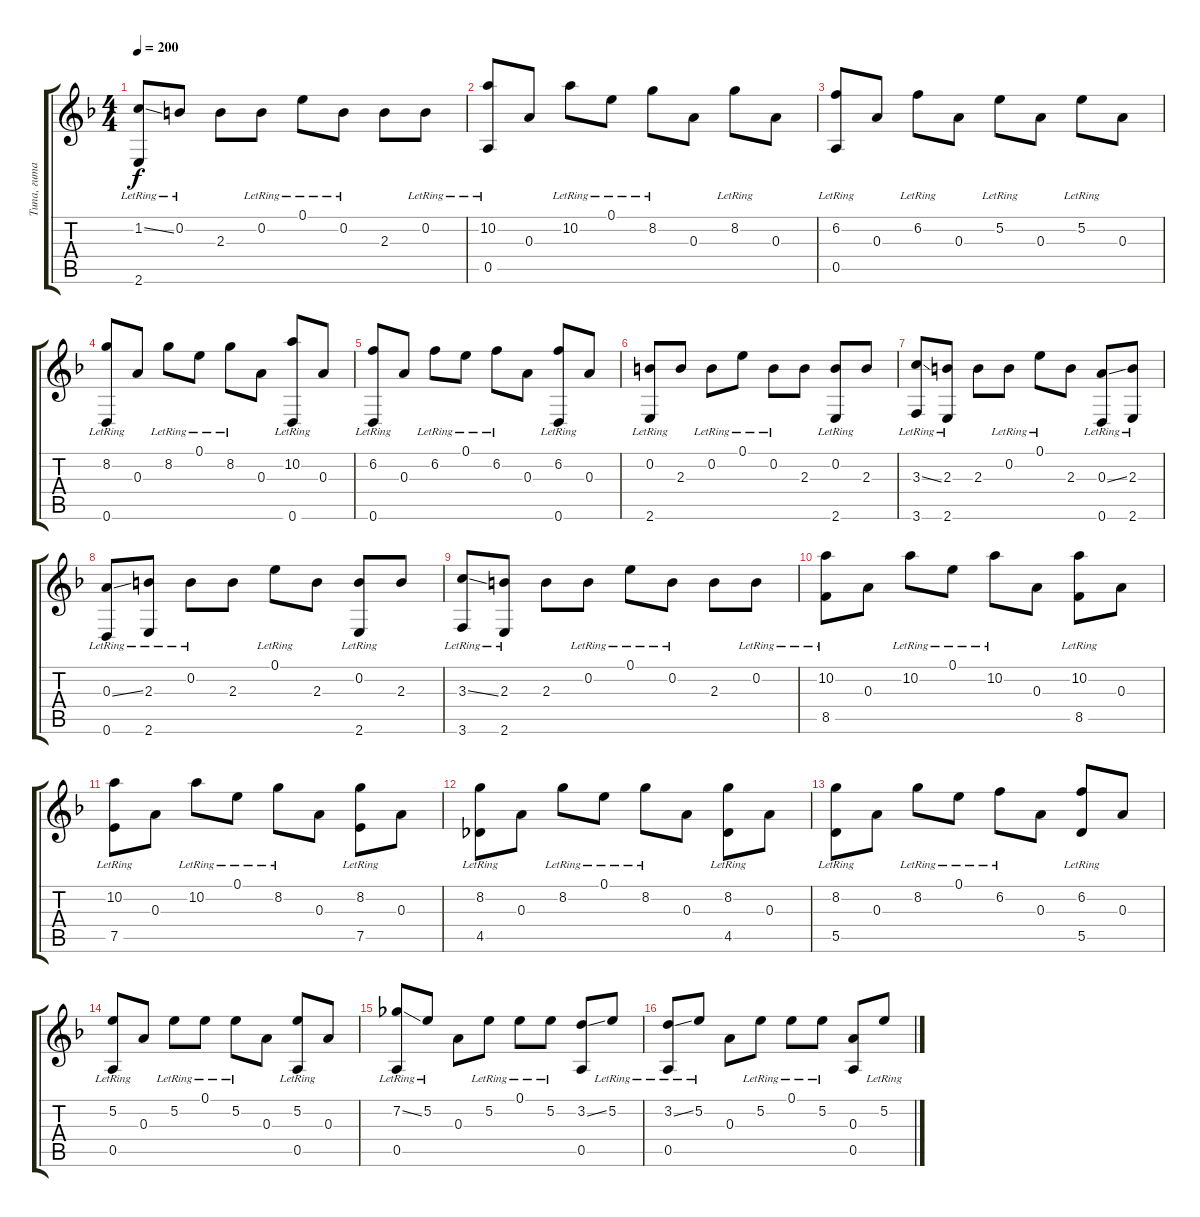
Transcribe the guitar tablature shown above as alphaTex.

\track ("Типа, гитара" "Типа, гита") {instrument acousticguitarsteel}
\staff {score tabs}
\tuning (E4 B3 A3 D3 A2 D2) {hide}
\ts (4 4)
\tempo 200
\clef g2
\ks f
(1.2{ss} 2.6{lr}).8{dy f} 0.2{lr}.8 2.3.8 0.2{lr}.8 0.1{lr}.8 0.2{lr}.8 2.3.8 0.2{lr}.8 |
(10.2{lr} 0.5{lr}).8 0.3.8 10.2{lr}.8 0.1{lr}.8 8.2{lr}.8 0.3.8 8.2{lr}.8 0.3.8 |
(6.2{lr} 0.5{lr}).8 0.3.8 6.2{lr}.8 0.3.8 5.2{lr}.8 0.3.8 5.2{lr}.8 0.3.8 |
(8.2{lr} 0.6{lr}).8 0.3.8 8.2{lr}.8 0.1{lr}.8 8.2{lr}.8 0.3.8 (10.2{lr} 0.6).8 0.3.8 |
(6.2{lr} 0.6{lr}).8 0.3.8 6.2{lr}.8 0.1{lr}.8 6.2{lr}.8 0.3.8 (6.2{lr} 0.6).8 0.3.8 |
(0.2{lr} 2.6{lr}).8 2.3.8 0.2{lr}.8 0.1{lr}.8 0.2{lr}.8 2.3.8 (0.2{lr} 2.6).8 2.3.8 |
(3.3{ss} 3.6{lr}).8 (2.3 2.6{lr}).8 2.3.8 0.2{lr}.8 0.1{lr}.8 2.3.8 (0.3{ss} 0.6{lr}).8 (2.3 2.6{lr}).8 |
(0.3{ss} 0.6{lr}).8 (2.3 2.6{lr}).8 0.2{lr}.8 2.3.8 0.1{lr}.8 2.3.8 (0.2{lr} 2.6{lr}).8 2.3.8 |
(3.3{ss} 3.6{lr}).8 (2.3 2.6{lr}).8 2.3.8 0.2{lr}.8 0.1{lr}.8 0.2{lr}.8 2.3.8 0.2{lr}.8 |
(10.2{lr} 8.5{lr}).8 0.3.8 10.2{lr}.8 0.1{lr}.8 10.2{lr}.8 0.3.8 (10.2{lr} 8.5).8 0.3.8 |
(10.2{lr} 7.5{lr}).8 0.3.8 10.2{lr}.8 0.1{lr}.8 8.2{lr}.8 0.3.8 (8.2{lr} 7.5).8 0.3.8 |
(8.2{lr} 4.5{lr}).8 0.3.8 8.2{lr}.8 0.1{lr}.8 8.2{lr}.8 0.3.8 (8.2{lr} 4.5).8 0.3.8 |
(8.2{lr} 5.5{lr}).8 0.3.8 8.2{lr}.8 0.1{lr}.8 6.2{lr}.8 0.3.8 (6.2{lr} 5.5).8 0.3.8 |
(5.2{lr} 0.5{lr}).8 0.3.8 5.2{lr}.8 0.1{lr}.8 5.2{lr}.8 0.3.8 (5.2{lr} 0.5).8 0.3.8 |
(7.2{ss} 0.5{lr}).8 5.2{lr}.8 0.3.8 5.2{lr}.8 0.1{lr}.8 5.2{lr}.8 (3.2{ss} 0.5).8 5.2{lr}.8 |
(3.2{ss} 0.5{lr}).8 5.2{lr}.8 0.3.8 5.2{lr}.8 0.1{lr}.8 5.2{lr}.8 (0.3 0.5).8 5.2{lr}.8
